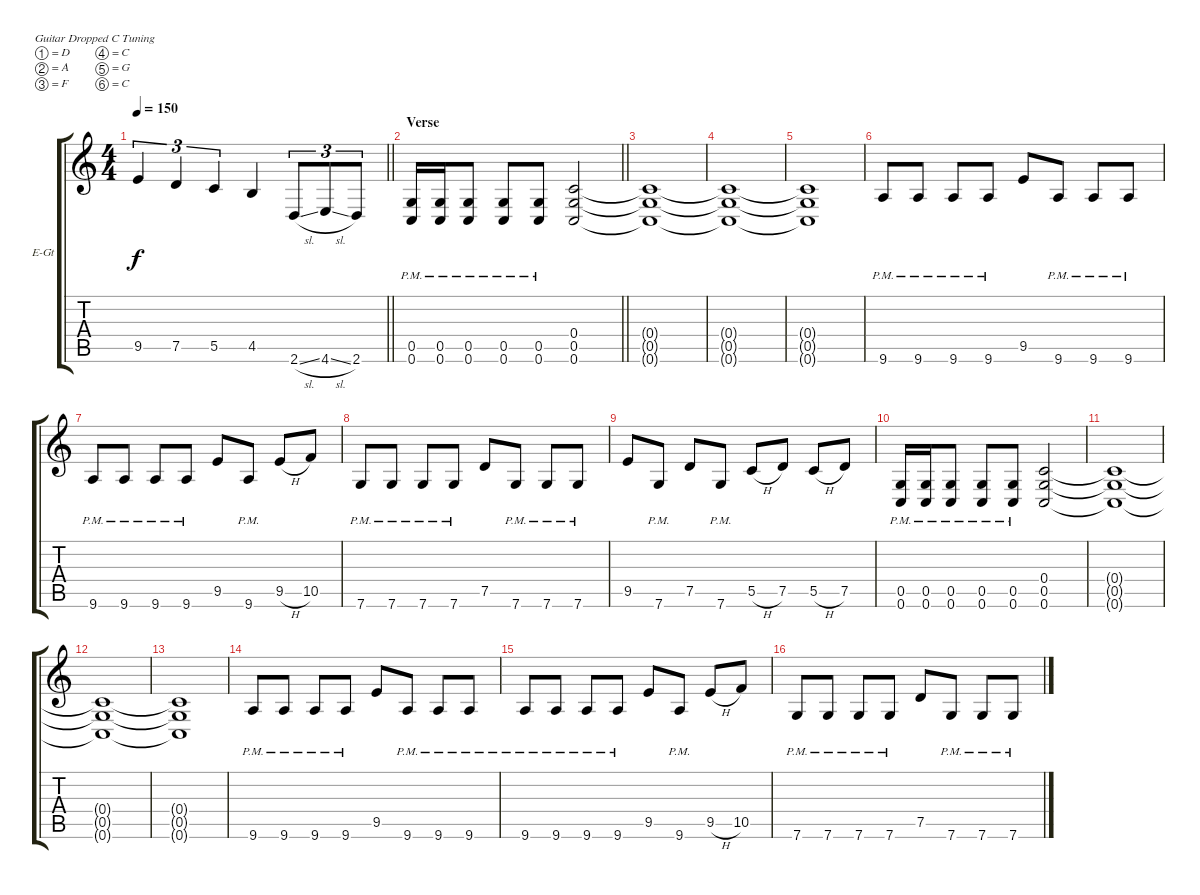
\bracketExtendMode groupsimilarinstruments
\firstSystemTrackNameOrientation horizontal
\otherSystemsTrackNameOrientation horizontal
\track ("Matt" "E-Gt") {solo instrument overdrivenguitar}
\staff {score tabs}
\tuning (D4 A3 F3 C3 G2 C2)
\ts (4 4)
\tempo 150
\clef g2
\barLineRight lightlight
\ks c
9.5.4{tu (3 2) dy f} 7.5.4{tu (3 2)} 5.5.4{tu (3 2)} 4.5.4 2.6{sl}.8{tu (3 2)} 4.6{sl}.8{tu (3 2)} 2.6.8{tu (3 2)} |
\section ("" "Verse")
\barLineRight lightlight
(0.5{pm} 0.6{pm}).16 (0.5{pm} 0.6{pm}).16 (0.5{pm} 0.6{pm}).8 (0.5{pm} 0.6{pm}).8 (0.5{pm} 0.6{pm}).8 (0.4 0.5 0.6).2 |
(0.4{t} 0.5{t} 0.6{t}).1 |
(0.4{t} 0.5{t} 0.6{t}).1 |
(0.4{t} 0.5{t} 0.6{t}).1 |
9.6{pm}.8 9.6{pm}.8 9.6{pm}.8 9.6{pm}.8 9.5.8 9.6{pm}.8 9.6{pm}.8 9.6{pm}.8 |
9.6{pm}.8 9.6{pm}.8 9.6{pm}.8 9.6{pm}.8 9.5.8 9.6{pm}.8 9.5{h}.8 10.5.8 |
7.6{pm}.8 7.6{pm}.8 7.6{pm}.8 7.6{pm}.8 7.5.8 7.6{pm}.8 7.6{pm}.8 7.6{pm}.8 |
9.5.8 7.6{pm}.8 7.5.8 7.6{pm}.8 5.5{h}.8 7.5.8 5.5{h}.8 7.5.8 |
(0.5{pm} 0.6{pm}).16 (0.5{pm} 0.6{pm}).16 (0.5{pm} 0.6{pm}).8 (0.5{pm} 0.6{pm}).8 (0.5{pm} 0.6{pm}).8 (0.4 0.5 0.6).2 |
(0.4{t} 0.5{t} 0.6{t}).1 |
(0.4{t} 0.5{t} 0.6{t}).1 |
(0.4{t} 0.5{t} 0.6{t}).1 |
9.6{pm}.8 9.6{pm}.8 9.6{pm}.8 9.6{pm}.8 9.5.8 9.6{pm}.8 9.6{pm}.8 9.6{pm}.8 |
9.6{pm}.8 9.6{pm}.8 9.6{pm}.8 9.6{pm}.8 9.5.8 9.6{pm}.8 9.5{h}.8 10.5.8 |
7.6{pm}.8 7.6{pm}.8 7.6{pm}.8 7.6{pm}.8 7.5.8 7.6{pm}.8 7.6{pm}.8 7.6{pm}.8
